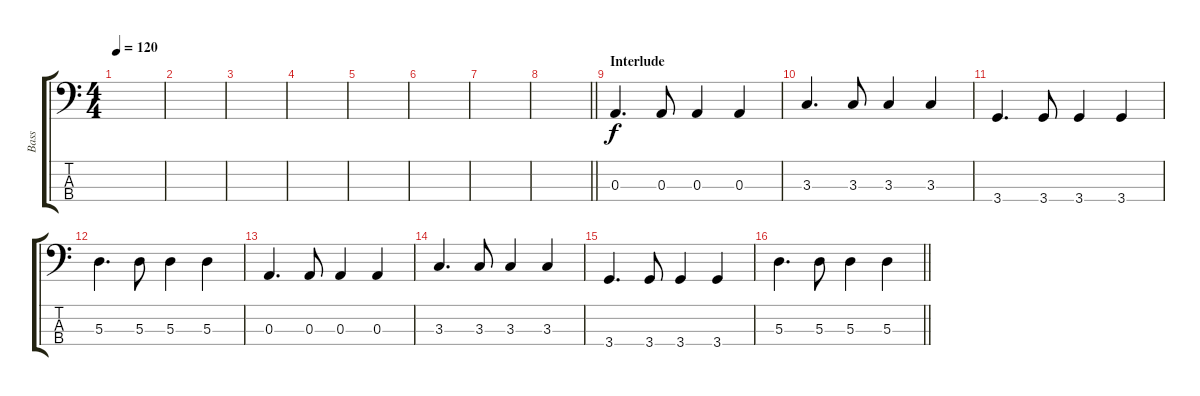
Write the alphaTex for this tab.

\track ("Bass" "Bass") {instrument electricbassfinger}
\staff {score tabs}
\tuning (G2 D2 A1 E1) {hide}
\ts (4 4)
\tempo 120
\clef f4
\ks c
|
|
|
|
|
|
|
\barLineRight lightlight
|
\section ("" "Interlude")
0.3.4{d} 0.3.8 0.3.4 0.3.4 |
3.3.4{d} 3.3.8 3.3.4 3.3.4 |
3.4.4{d} 3.4.8 3.4.4 3.4.4 |
5.3.4{d} 5.3.8 5.3.4 5.3.4 |
0.3.4{d} 0.3.8 0.3.4 0.3.4 |
3.3.4{d} 3.3.8 3.3.4 3.3.4 |
3.4.4{d} 3.4.8 3.4.4 3.4.4 |
\barLineRight lightlight
5.3.4{d} 5.3.8 5.3.4 5.3.4
